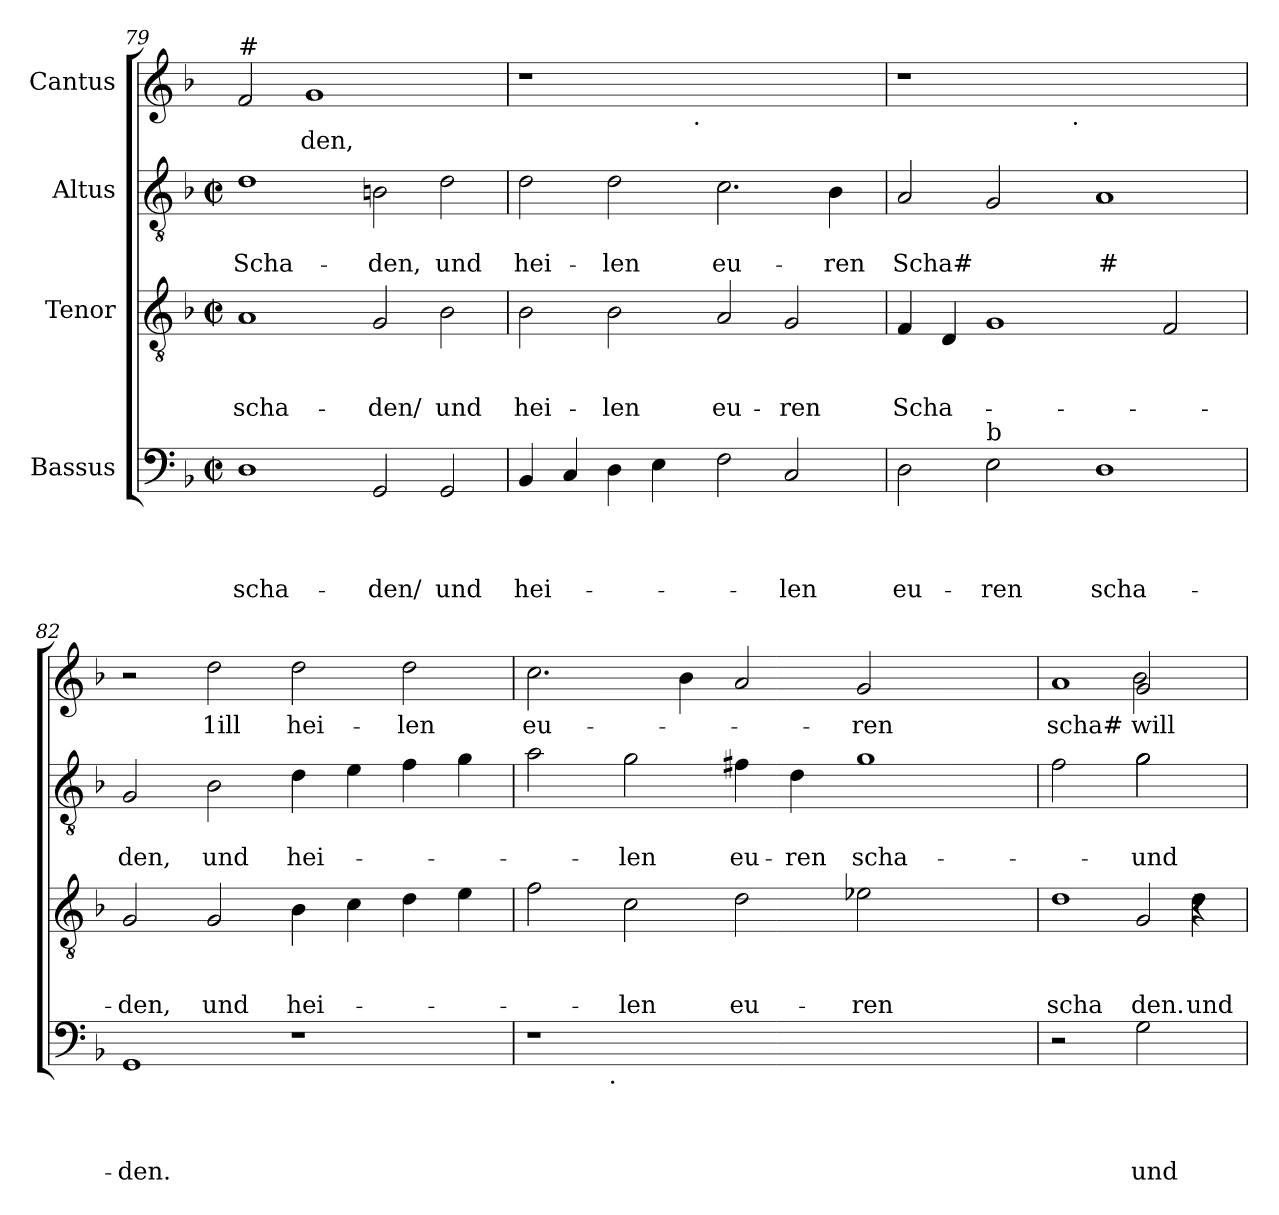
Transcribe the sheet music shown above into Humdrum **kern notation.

**kern	**text	**text	**text	**text	**kern	**text	**text	**text	**kern	**text	**text	**kern	**text
*part4	*part4	*part4	*part4	*part4	*part3	*part3	*part3	*part3	*part2	*part2	*part2	*part1	*part1
*staff4	*staff4	*staff4	*staff4	*staff4	*staff3	*staff3	*staff3	*staff3	*staff2	*staff2	*staff2	*staff1	*staff1
*I"Bassus	*	*	*	*	*I"Tenor	*	*	*	*I"Altus	*	*	*I"Cantus	*
*clefF4	*	*	*	*	*clefGv2	*	*	*	*clefGv2	*	*	*clefG2	*
*k[b-]	*	*	*	*	*k[b-]	*	*	*	*k[b-]	*	*	*k[b-]	*
*F:	*	*	*	*	*F:	*	*	*	*F:	*	*	*F:	*
*M2/2	*	*	*	*	*M2/2	*	*	*	*M2/2	*	*	*	*
*met(c|)	*	*	*	*	*met(c|)	*	*	*	*met(c|)	*	*	*	*
=79	=79	=79	=79	=79	=79	=79	=79	=79	=79	=79	=79	=79	=79
!	!	!	!	!	!	!	!	!	!	!	!	!LO:TX:a:t=#	!
!	!	!	!	!LO:LY:b	!	!	!	!LO:LY:b	!	!	!LO:LY:b	!	!
1D	.	.	.	scha-	1A	.	.	scha-	1d	.	Scha-	2f/	.
!	!	!	!	!	!	!	!	!	!	!	!	!	!LO:LY:b
.	.	.	.	.	.	.	.	.	.	.	.	1g	-den,
!	!	!	!	!LO:LY:b	!	!	!	!LO:LY:b	!	!	!LO:LY:b	!	!
2GG/	.	.	.	-den/	2G/	.	.	-den/	2Bn\	.	-den,	.	.
!	!	!	!	!LO:LY:b	!	!	!	!LO:LY:b	!	!	!LO:LY:b	!	!
2GG/	.	.	.	und	2B-\	.	.	und	2d\	.	und	2ryy	.
=80	=80	=80	=80	=80	=80	=80	=80	=80	=80	=80	=80	=80	=80
!	!	!	!	!LO:LY:b	!	!	!	!LO:LY:b	!	!	!LO:LY:b	!	!
*	*	*	*	*	*	*	*	*	*	*	*	*^	*
4BB-/	.	.	.	hei-	2B-\	.	.	hei-	2d\	.	hei-	1r	2ryy	.
4C/	.	.	.	.	.	.	.	.	.	.	.	.	.	.
!	!	!	!	!	!	!	!	!LO:LY:b	!	!	!LO:LY:b	!	!	!
4D\	.	.	.	.	2B-\	.	.	-len	2d\	.	-len	.	4ryy	.
4E\	.	.	.	.	.	.	.	.	.	.	.	.	8ryy	.
.	.	.	.	.	.	.	.	.	.	.	.	.	32ryy	.
!	!	!	!	!	!	!	!	!	!	!	!	!	!LO:TX:b:t=.	!
.	.	.	.	.	.	.	.	.	.	.	.	.	1ryy	.
!	!	!	!	!	!	!	!	!LO:LY:b	!	!	!LO:LY:b	!	!	!
2F\	.	.	.	.	2A/	.	.	eu-	2.c\	.	eu-	1ryy	.	.
!	!	!	!	!LO:LY:b	!	!	!	!LO:LY:b	!	!	!	!	!	!
2C/	.	.	.	-len	2G/	.	.	-ren	.	.	.	.	.	.
!	!	!	!	!	!	!	!	!	!	!	!LO:LY:b	!	!	!
.	.	.	.	.	.	.	.	.	4B-\	.	-ren	.	.	.
.	.	.	.	.	.	.	.	.	.	.	.	.	16.ryy	.
=81	=81	=81	=81	=81	=81	=81	=81	=81	=81	=81	=81	=81	=81	=81
!	!	!	!	!LO:LY:b	!	!	!	!LO:LY:b	!	!	!LO:LY:b:rj	!	!	!
2D\	.	.	.	eu-	4F/	.	.	Scha-	2A/	.	Scha#	1r	2ryy	.
.	.	.	.	.	4D/	.	.	.	.	.	.	.	.	.
!LO:TX:a:t=b	!	!	!	!	!	!	!	!	!	!	!	!	!	!
!	!	!	!	!LO:LY:b	!	!	!	!	!	!	!	!	!	!
2E\	.	.	.	-ren	1G	.	.	.	2G/	.	.	.	4ryy	.
.	.	.	.	.	.	.	.	.	.	.	.	.	8ryy	.
.	.	.	.	.	.	.	.	.	.	.	.	.	32ryy	.
!	!	!	!	!	!	!	!	!	!	!	!	!	!LO:TX:b:t=.	!
.	.	.	.	.	.	.	.	.	.	.	.	.	1ryy	.
!	!	!	!	!LO:LY:b	!	!	!	!	!	!	!LO:LY:b	!	!	!
1D	.	.	.	scha-	.	.	.	.	1A	.	#	1ryy	.	.
.	.	.	.	.	2F/	.	.	.	.	.	.	.	.	.
.	.	.	.	.	.	.	.	.	.	.	.	.	16.ryy	.
=82	=82	=82	=82	=82	=82	=82	=82	=82	=82	=82	=82	=82	=82	=82
!	!	!	!	!LO:LY:b	!	!	!	!LO:LY:b	!	!	!LO:LY:b	!	!	!
*	*	*	*	*	*	*	*	*	*	*	*	*v	*v	*
1GG	.	.	.	-den.	2G/	.	.	-den,	2G/	.	den,	2r	.
!	!	!	!	!	!	!	!	!LO:LY:b	!	!	!LO:LY:b	!	!LO:LY:b
.	.	.	.	.	2G/	.	.	und	2B-\	.	und	2dd\	1ill
!	!	!	!	!	!	!	!	!LO:LY:b	!	!	!LO:LY:b	!	!LO:LY:b
1r	.	.	.	.	4B-\	.	.	hei-	4d\	.	hei-	2dd\	hei-
.	.	.	.	.	4c\	.	.	.	4e\	.	.	.	.
!	!	!	!	!	!	!	!	!	!	!	!	!	!LO:LY:b
.	.	.	.	.	4d\	.	.	.	4f\	.	.	2dd\	-len
.	.	.	.	.	4e\	.	.	.	4g\	.	.	.	.
!!LO:PB:g=z
=83	=83	=83	=83	=83	=83	=83	=83	=83	=83	=83	=83	=83	=83
!	!	!	!	!	!	!	!	!	!	!	!	!	!LO:LY:b
*^	*	*	*	*	*	*	*	*	*	*	*	*	*
1r	4...ryy	.	.	.	.	2f\	.	.	.	2a\	.	.	2.cc\	eu-
!	!LO:TX:b:t=.	!	!	!	!	!	!	!	!	!	!	!	!	!
.	1ryy	.	.	.	.	.	.	.	.	.	.	.	.	.
!	!	!	!	!	!	!	!	!	!LO:LY:b	!	!	!LO:LY:b	!	!
.	.	.	.	.	.	2c\	.	.	-len	2g\	.	-len	.	.
.	.	.	.	.	.	.	.	.	.	.	.	.	4b-\	.
!	!	!	!	!	!	!	!	!	!LO:LY:b	!	!	!LO:LY:b	!	!
1.ryy	.	.	.	.	.	2d\	.	.	eu-	4f#X\	.	eu-	2a/	.
!	!	!	!	!	!	!	!	!	!	!	!	!LO:LY:b:rj	!	!
.	.	.	.	.	.	.	.	.	.	4d\	.	-ren	.	.
.	1ryy	.	.	.	.	.	.	.	.	.	.	.	.	.
!	!	!	!	!	!	!	!	!	!LO:LY:b	!	!	!LO:LY:b	!	!LO:LY:b
.	.	.	.	.	.	2e-X\	.	.	-ren	1g	.	scha-	2g/	-ren
.	.	.	.	.	.	2ryy	.	.	.	.	.	.	2ryy	.
.	32ryy	.	.	.	.	.	.	.	.	.	.	.	.	.
=84	=84	=84	=84	=84	=84	=84	=84	=84	=84	=84	=84	=84	=84	=84
!	!	!	!	!	!	!	!	!	!LO:LY:b	!	!	!	!	!LO:LY:b
*	*	*	*	*	*	*^	*	*	*	*^	*	*	*^	*
*	*	*	*	*	*	*	*^	*	*	*	*	*	*	*	*	*^	*
*v	*v	*	*	*	*	*	*	*^	*	*	*	*	*	*	*	*	*	*	*
2r	.	.	.	.	1d	2ryy	2.ryy	2.ryy	.	.	scha-	2f\	2ryy	.	.	1a	2ryy	2ryy	scha#-
!	!	!	!	!LO:LY:b	!	!	!	!	!	!	!LO:LY:b	!	!	!	!LO:LY:b	!	!	!	!
!	!	!	!	!	!	!	!	!	!	!	!	!	!	!	!LO:LY:b	!	!	!	!LO:LY:b
!	!	!	!	!	!	!	!	!	!	!	!	!	!	!	!	!	!	!	!LO:LY:b
2G\	.	.	.	und	.	2G/	.	.	.	.	-den.	2g\	2g\	.	und	.	2g/	2b-\	will
!	!	!	!	!	!	!	!	!	!	!	!LO:LY:b	!	!	!	!	!	!	!	!
.	.	.	.	.	.	.	4r	4d\	.	.	und	.	.	.	.	.	.	.	.
*	*	*	*	*	*v	*v	*v	*v	*	*	*	*	*	*	*	*v	*v	*v	*
*	*	*	*	*	*	*	*	*	*v	*v	*	*	*	*
=	=	=	=	=	=	=	=	=	=	=	=	=	=
*-	*-	*-	*-	*-	*-	*-	*-	*-	*-	*-	*-	*-	*-
